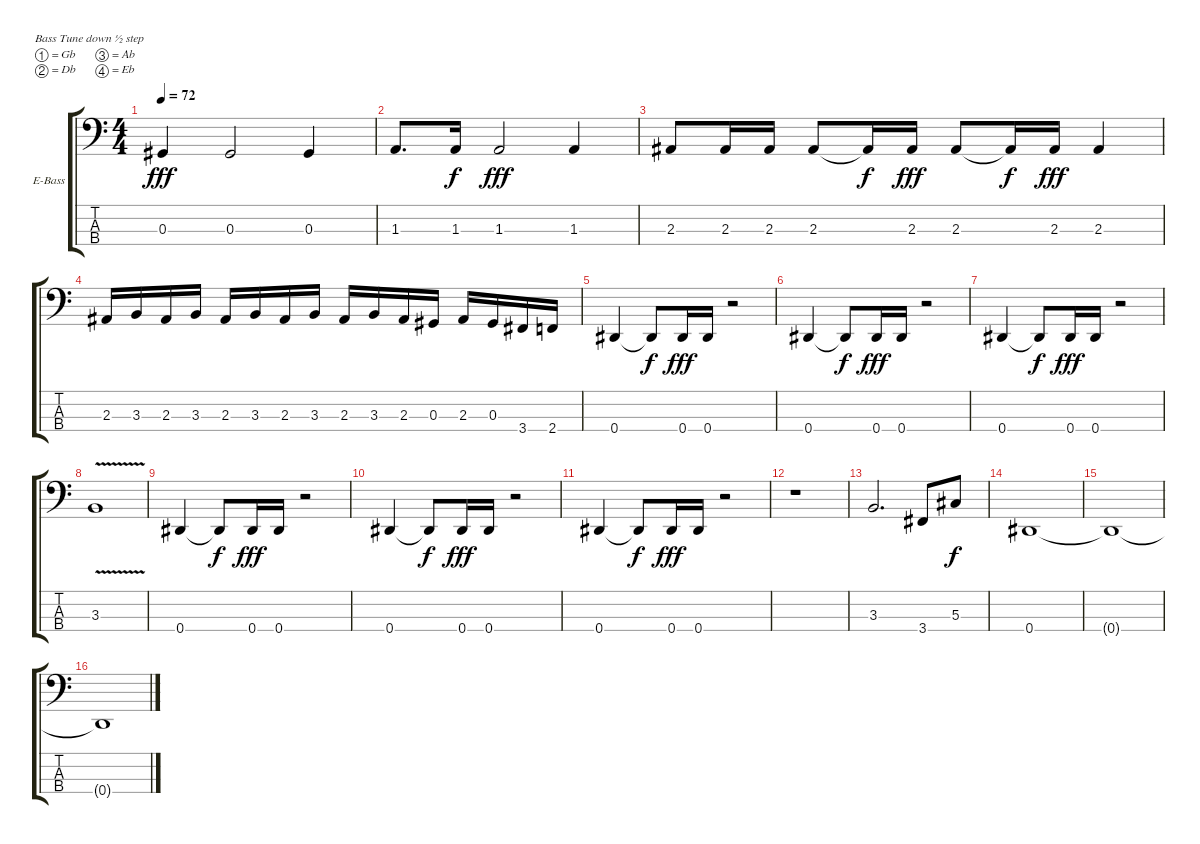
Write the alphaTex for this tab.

\bracketExtendMode groupsimilarinstruments
\firstSystemTrackNameOrientation horizontal
\otherSystemsTrackNameOrientation horizontal
\track ("Bass " "E-Bass") {instrument electricbasspick}
\staff {score tabs}
\tuning (Gb2 Db2 Ab1 Eb1)
\ts (4 4)
\tempo 72
\clef f4
\ks c
0.3.4{dy fff} 0.3.2 0.3.4 |
1.3.8{d} 1.3.16{dy f} 1.3.2{dy fff} 1.3.4 |
2.3.8 2.3.16 2.3.16 2.3.8 2.3{t}.16{dy f} 2.3.16{dy fff} 2.3.8 2.3{t}.16{dy f} 2.3.16{dy fff} 2.3.4 |
2.3.16 3.3.16 2.3.16 3.3.16 2.3.16 3.3.16 2.3.16 3.3.16 2.3.16 3.3.16 2.3.16 0.3.16 2.3.16 0.3.16 3.4.16 2.4.16 |
0.4.4 0.4{t}.8{dy f} 0.4.16{dy fff} 0.4.16 r.2 |
0.4.4 0.4{t}.8{dy f} 0.4.16{dy fff} 0.4.16 r.2 |
0.4.4 0.4{t}.8{dy f} 0.4.16{dy fff} 0.4.16 r.2 |
3.3{v}.1 |
0.4.4 0.4{t}.8{dy f} 0.4.16{dy fff} 0.4.16 r.2 |
0.4.4 0.4{t}.8{dy f} 0.4.16{dy fff} 0.4.16 r.2 |
0.4.4 0.4{t}.8{dy f} 0.4.16{dy fff} 0.4.16 r.2 |
r.1 |
3.3.2{d} 3.4.8 5.3.8{dy f} |
0.4.1 |
0.4{t}.1 |
0.4{t}.1
